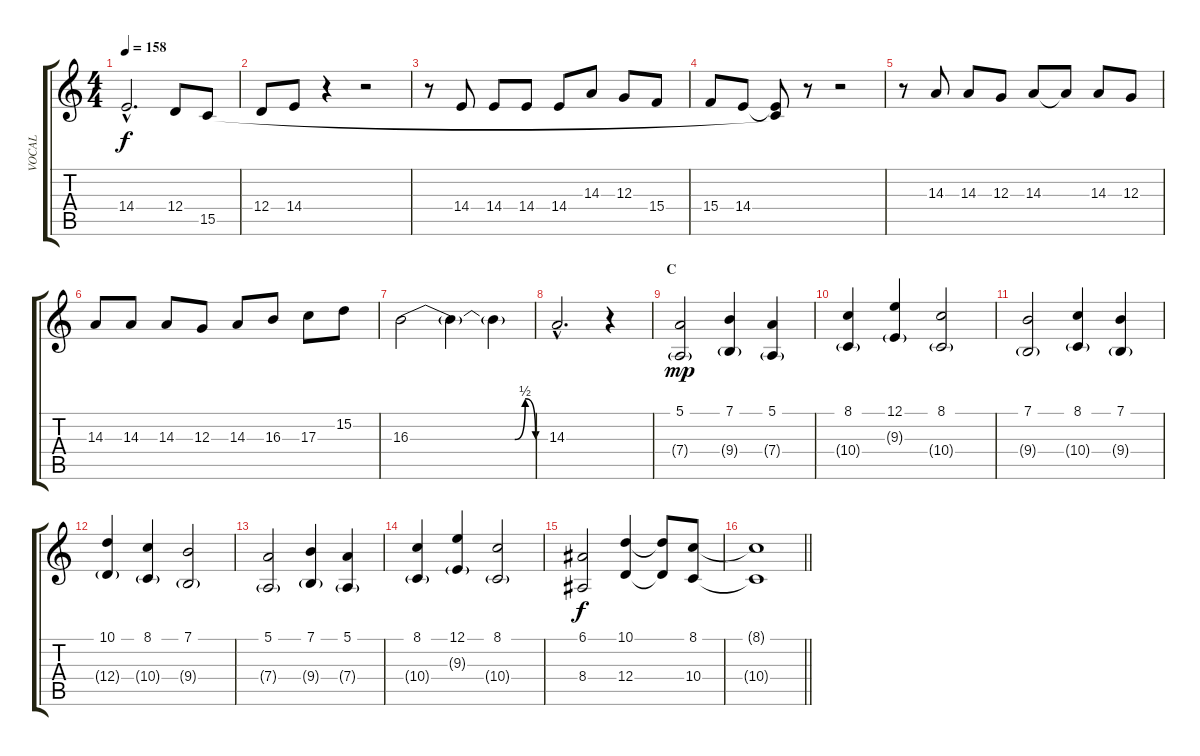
\track ("VOCAL" "VOCAL") {instrument lead2sawtooth}
\staff {score tabs}
\tuning (E4 B3 G3 D3 A2 E2) {hide}
\ts (4 4)
\tempo 158
\clef g2
\ks c
14.4{hac}.2{d dy f} 12.4.8 15.5.8 |
12.4.8 14.4.8 r.4 r.2 |
r.8 14.4.8 14.4.8 14.4.8 14.4.8 14.3.8 12.3.8 15.4.8 |
15.4.8 14.4.8 (14.4{t} 15.5{t}).8 r.8 r.2 |
r.8 14.3.8 14.3.8 12.3.8 14.3.8 14.3{t}.8 14.3.8 12.3.8 |
14.3.8 14.3.8 14.3.8 12.3.8 14.3.8 16.3.8 17.3.8 15.2.8 |
16.3{be (custom 0 0 30 0 50 0 55 2 60 0)}.2 16.3{t}.4 16.3{t}.4 |
14.3{hac}.2{d} r.4 |
\section ("" "C")
(5.1 7.4{g}).2{dy mp} (7.1 9.4{g}).4 (5.1 7.4{g}).4 |
(8.1 10.4{g}).4 (12.1 9.3{g}).4 (8.1 10.4{g}).2 |
(7.1 9.4{g}).2 (8.1 10.4{g}).4 (7.1 9.4{g}).4 |
(10.1 12.4{g}).4 (8.1 10.4{g}).4 (7.1 9.4{g}).2 |
(5.1 7.4{g}).2 (7.1 9.4{g}).4 (5.1 7.4{g}).4 |
(8.1 10.4{g}).4 (12.1 9.3{g}).4 (8.1 10.4{g}).2 |
(6.1 8.4).2{dy f} (10.1 12.4).4 (10.1{t} 12.4{t}).8 (8.1 10.4).8 |
\barLineRight lightlight
(8.1{t} 10.4{t}).1
